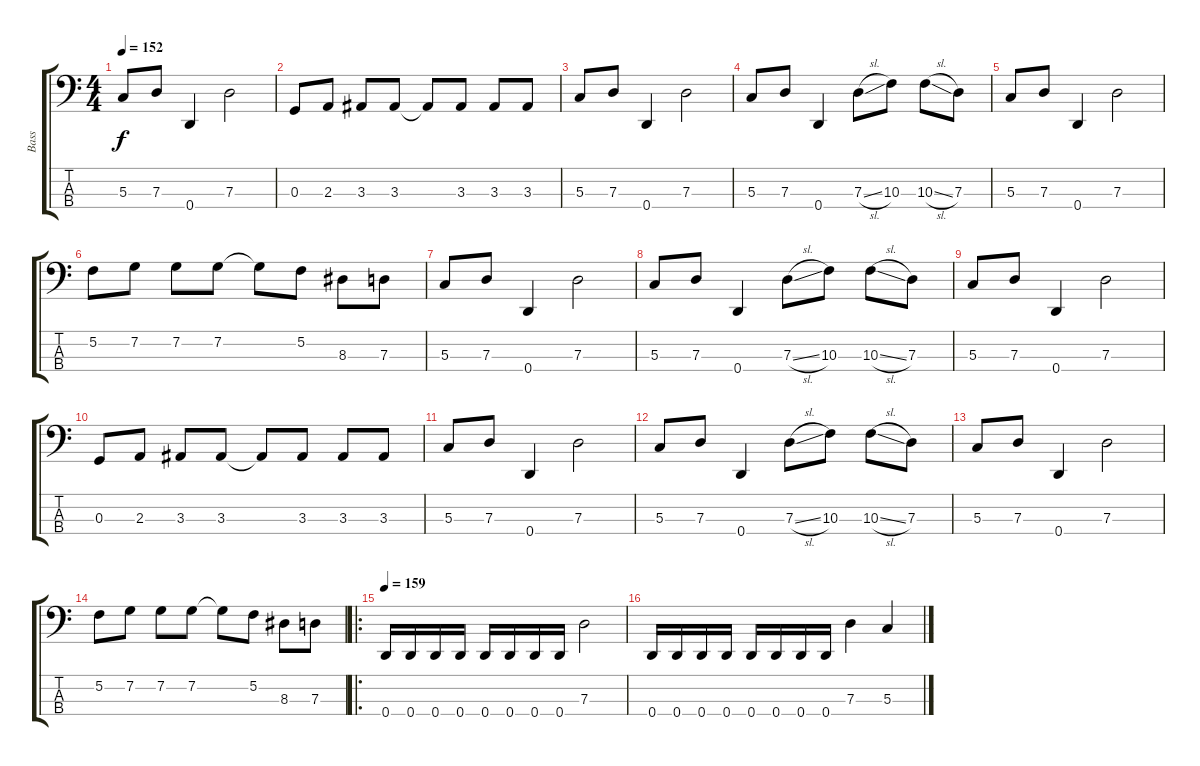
\track ("Bass" "Bass") {instrument electricbasspick}
\staff {score tabs}
\tuning (F2 C2 G1 D1) {hide}
\ts (4 4)
\tempo 152
\clef f4
\ks c
5.3.8{dy f} 7.3.8 0.4.4 7.3.2 |
0.3.8 2.3.8 3.3.8 3.3.8 3.3{t}.8 3.3.8 3.3.8 3.3.8 |
5.3.8 7.3.8 0.4.4 7.3.2 |
5.3.8 7.3.8 0.4.4 7.3{sl}.8 10.3.8 10.3{sl}.8 7.3.8 |
5.3.8 7.3.8 0.4.4 7.3.2 |
5.2.8 7.2.8 7.2.8 7.2.8 7.2{t}.8 5.2.8 8.3.8 7.3.8 |
5.3.8 7.3.8 0.4.4 7.3.2 |
5.3.8 7.3.8 0.4.4 7.3{sl}.8 10.3.8 10.3{sl}.8 7.3.8 |
5.3.8 7.3.8 0.4.4 7.3.2 |
0.3.8 2.3.8 3.3.8 3.3.8 3.3{t}.8 3.3.8 3.3.8 3.3.8 |
5.3.8 7.3.8 0.4.4 7.3.2 |
5.3.8 7.3.8 0.4.4 7.3{sl}.8 10.3.8 10.3{sl}.8 7.3.8 |
5.3.8 7.3.8 0.4.4 7.3.2 |
5.2.8 7.2.8 7.2.8 7.2.8 7.2{t}.8 5.2.8 8.3.8 7.3.8 |
\ro
\tempo 159
0.4.16 0.4.16 0.4.16 0.4.16 0.4.16 0.4.16 0.4.16 0.4.16 7.3.2 |
0.4.16 0.4.16 0.4.16 0.4.16 0.4.16 0.4.16 0.4.16 0.4.16 7.3.4 5.3.4
